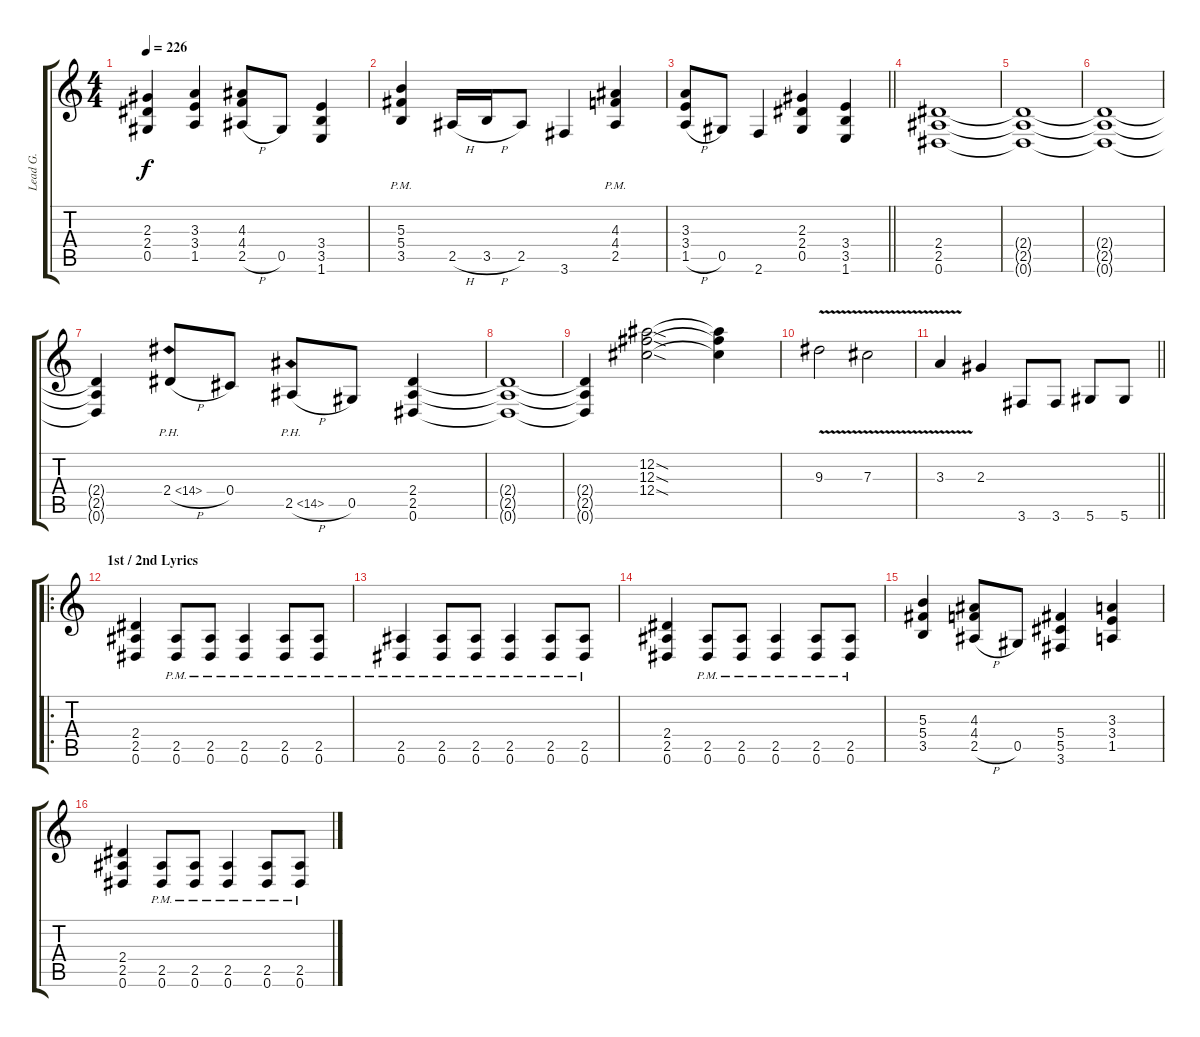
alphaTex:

\track ("Lead G." "Lead G.") {instrument distortionguitar}
\staff {score tabs}
\tuning (Eb4 Bb3 Gb3 Db3 Ab2 Eb2) {hide}
\ts (4 4)
\tempo 226
\clef g2
\ks c
(2.3 2.4 0.5).4{dy f} (3.3 3.4 1.5).4 (4.3 4.4 2.5{h}).8 0.5.8 (3.4 3.5 1.6).4 |
(5.3{pm} 5.4{pm} 3.5{pm}).4 2.5{h}.16 3.5{h}.16 2.5.8 3.6.4 (4.3{pm} 4.4{pm} 2.5{pm}).4 |
\barLineRight lightlight
(3.3 3.4 1.5{h}).8 0.5.8 2.6.4 (2.3 2.4 0.5).4 (3.4 3.5 1.6).4 |
(2.4 2.5 0.6).1 |
(2.4{t} 2.5{t} 0.6{t}).1 |
(2.4{t} 2.5{t} 0.6{t}).1 |
(2.4{t} 2.5{t} 0.6{t}).4 2.4{ph 12 h}.8 0.4.8 2.5{ph 12 h}.8 0.5.8 (2.4 2.5 0.6).4 |
(2.4{t} 2.5{t} 0.6{t}).1 |
(2.4{t} 2.5{t} 0.6{t}).4 (12.2{sod} 12.3{sod} 12.4{sod}).2 (12.2{t} 12.3{t} 12.4{t}).4 |
9.3{v}.2 7.3{v}.2 |
\barLineRight lightlight
3.3{v}.4 2.3.4 3.6.8 3.6.8 5.6.8 5.6.8 |
\ro
\section ("" "1st / 2nd Lyrics")
(2.4 2.5 0.6).4 (2.5{pm} 0.6{pm}).8 (2.5{pm} 0.6{pm}).8 (2.5{pm} 0.6{pm}).4 (2.5{pm} 0.6{pm}).8 (2.5{pm} 0.6{pm}).8 |
(2.5{pm} 0.6{pm}).4 (2.5{pm} 0.6{pm}).8 (2.5{pm} 0.6{pm}).8 (2.5{pm} 0.6{pm}).4 (2.5{pm} 0.6{pm}).8 (2.5{pm} 0.6{pm}).8 |
(2.4 2.5 0.6).4 (2.5{pm} 0.6{pm}).8 (2.5{pm} 0.6{pm}).8 (2.5{pm} 0.6{pm}).4 (2.5{pm} 0.6{pm}).8 (2.5{pm} 0.6{pm}).8 |
(5.3 5.4 3.5).4 (4.3 4.4 2.5{h}).8 0.5.8 (5.4 5.5 3.6).4 (3.3 3.4 1.5).4 |
(2.4 2.5 0.6).4 (2.5{pm} 0.6{pm}).8 (2.5{pm} 0.6{pm}).8 (2.5{pm} 0.6{pm}).4 (2.5{pm} 0.6{pm}).8 (2.5{pm} 0.6{pm}).8
